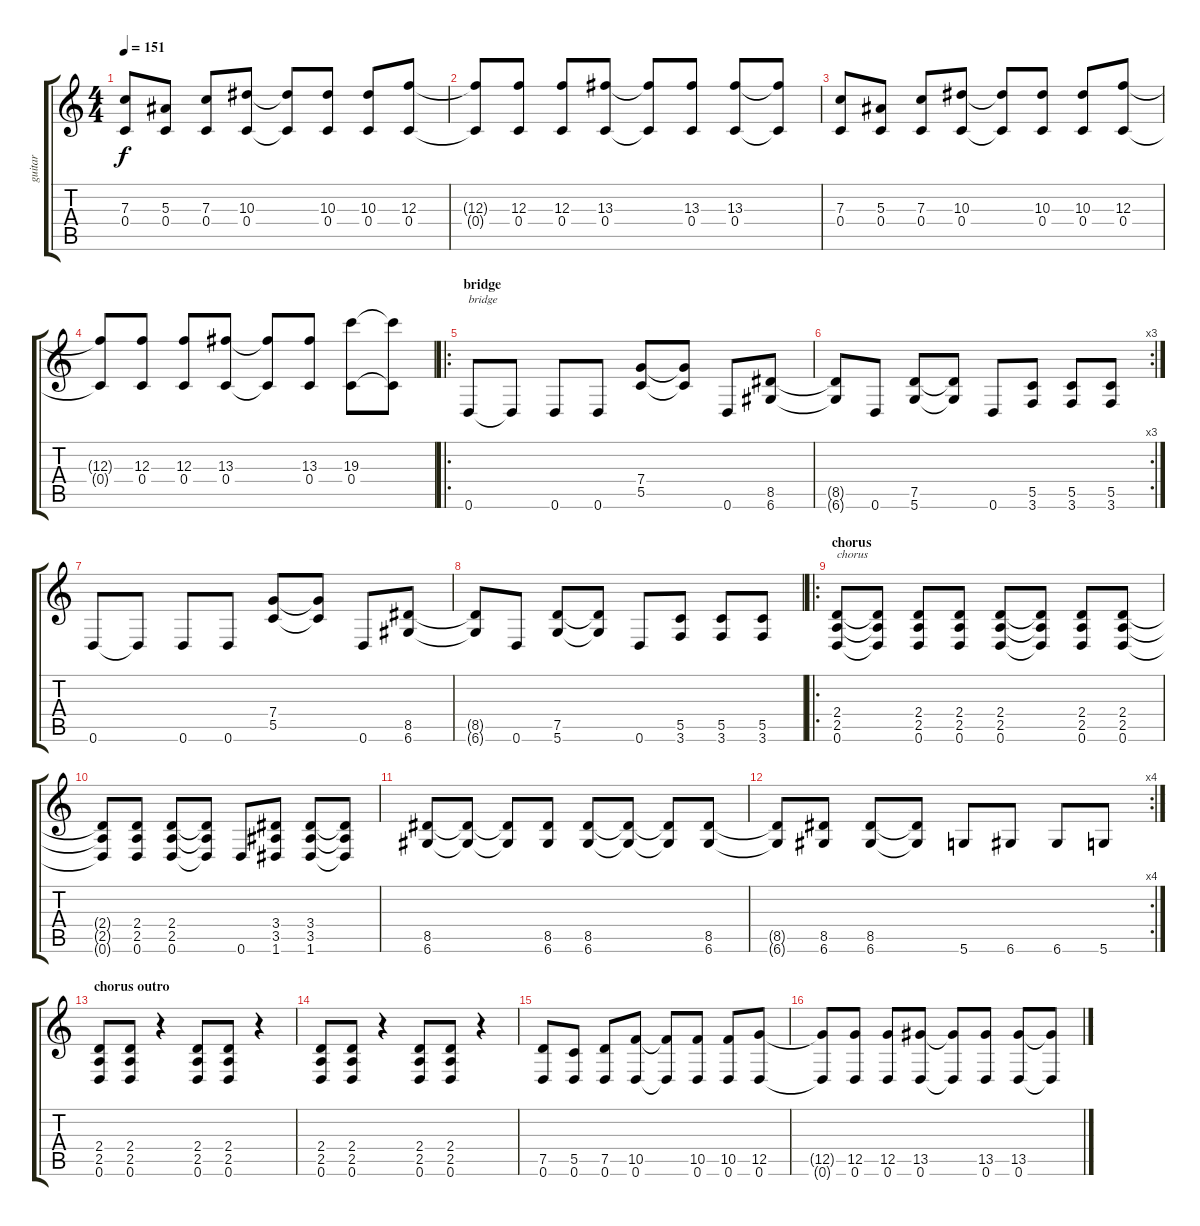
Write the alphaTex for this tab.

\track ("guitar" "guitar") {instrument overdrivenguitar}
\staff {score tabs}
\tuning (D4 A3 F3 C3 G2 D2) {hide}
\ts (4 4)
\tempo 151
\clef g2
\ks c
(7.3 0.4).8{dy f} (5.3 0.4).8 (7.3 0.4).8 (10.3 0.4).8 (10.3{t} 0.4{t}).8 (10.3 0.4).8 (10.3 0.4).8 (12.3 0.4).8 |
(12.3{t} 0.4{t}).8 (12.3 0.4).8 (12.3 0.4).8 (13.3 0.4).8 (13.3{t} 0.4{t}).8 (13.3 0.4).8 (13.3 0.4).8 (13.3{t} 0.4{t}).8 |
(7.3 0.4).8 (5.3 0.4).8 (7.3 0.4).8 (10.3 0.4).8 (10.3{t} 0.4{t}).8 (10.3 0.4).8 (10.3 0.4).8 (12.3 0.4).8 |
(12.3{t} 0.4{t}).8 (12.3 0.4).8 (12.3 0.4).8 (13.3 0.4).8 (13.3{t} 0.4{t}).8 (13.3 0.4).8 (19.3 0.4).8 (19.3{t} 0.4{t}).8 |
\ro
\section ("" "bridge")
0.6.8{txt "bridge"} 0.6{t}.8 0.6.8 0.6.8 (7.4 5.5).8 (7.4{t} 5.5{t}).8 0.6.8 (8.5 6.6).8 |
\rc 3
(8.5{t} 6.6{t}).8 0.6.8 (7.5 5.6).8 (7.5{t} 5.6{t}).8 0.6.8 (5.5 3.6).8 (5.5 3.6).8 (5.5 3.6).8 |
0.6.8 0.6{t}.8 0.6.8 0.6.8 (7.4 5.5).8 (7.4{t} 5.5{t}).8 0.6.8 (8.5 6.6).8 |
(8.5{t} 6.6{t}).8 0.6.8 (7.5 5.6).8 (7.5{t} 5.6{t}).8 0.6.8 (5.5 3.6).8 (5.5 3.6).8 (5.5 3.6).8 |
\ro
\section ("" "chorus")
(2.4 2.5 0.6).8{txt "chorus"} (2.4{t} 2.5{t} 0.6{t}).8 (2.4 2.5 0.6).8 (2.4 2.5 0.6).8 (2.4 2.5 0.6).8 (2.4{t} 2.5{t} 0.6{t}).8 (2.4 2.5 0.6).8 (2.4 2.5 0.6).8 |
(2.4{t} 2.5{t} 0.6{t}).8 (2.4 2.5 0.6).8 (2.4 2.5 0.6).8 (2.4{t} 2.5{t} 0.6{t}).8 0.6.8 (3.4 3.5 1.6).8 (3.4 3.5 1.6).8 (3.4{t} 3.5{t} 1.6{t}).8 |
(8.5 6.6).8 (8.5{t} 6.6{t}).8 (8.5{t} 6.6{t}).8 (8.5 6.6).8 (8.5 6.6).8 (8.5{t} 6.6{t}).8 (8.5{t} 6.6{t}).8 (8.5 6.6).8 |
\rc 4
(8.5{t} 6.6{t}).8 (8.5 6.6).8 (8.5 6.6).8 (8.5{t} 6.6{t}).8 5.6.8 6.6.8 6.6.8 5.6.8 |
\section ("" "chorus outro")
(2.4 2.5 0.6).8 (2.4 2.5 0.6).8 r.4 (2.4 2.5 0.6).8 (2.4 2.5 0.6).8 r.4 |
(2.4 2.5 0.6).8 (2.4 2.5 0.6).8 r.4 (2.4 2.5 0.6).8 (2.4 2.5 0.6).8 r.4 |
(7.5 0.6).8 (5.5 0.6).8 (7.5 0.6).8 (10.5 0.6).8 (10.5{t} 0.6{t}).8 (10.5 0.6).8 (10.5 0.6).8 (12.5 0.6).8 |
(12.5{t} 0.6{t}).8 (12.5 0.6).8 (12.5 0.6).8 (13.5 0.6).8 (13.5{t} 0.6{t}).8 (13.5 0.6).8 (13.5 0.6).8 (13.5{t} 0.6{t}).8
